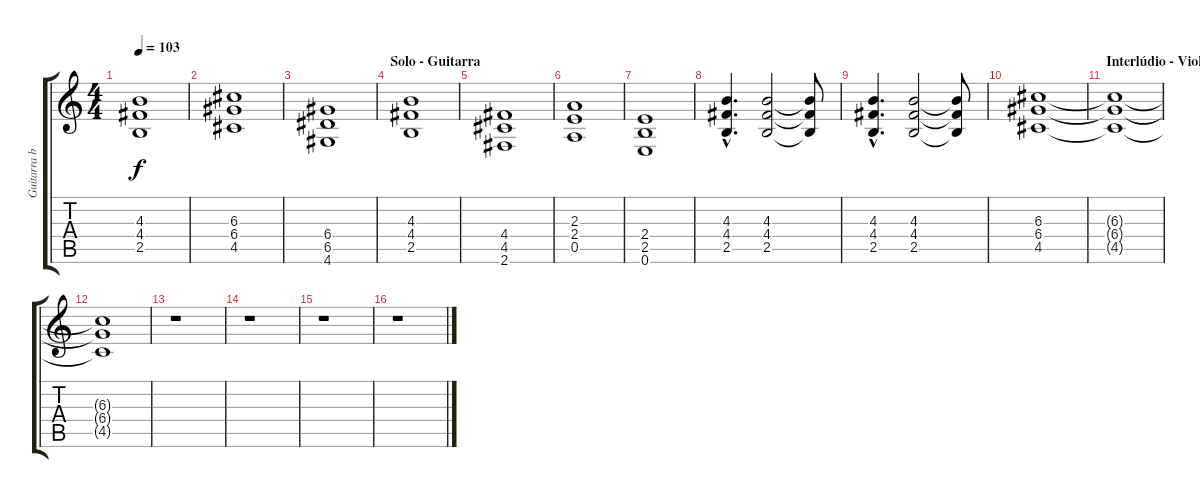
\track ("Guitarra base" "Guitarra b") {instrument overdrivenguitar}
\staff {score tabs}
\tuning (E4 B3 G3 D3 A2 E2) {hide}
\ts (4 4)
\tempo 103
\clef g2
\ks c
(4.3 4.4 2.5).1{dy f} |
(6.3 6.4 4.5).1 |
(6.4 6.5 4.6).1 |
\section ("" "Solo - Guitarra")
(4.3 4.4 2.5).1 |
(4.4 4.5 2.6).1 |
(2.3 2.4 0.5).1 |
(2.4 2.5 0.6).1 |
(4.3{hac} 4.4{hac} 2.5{hac}).4{d} (4.3 4.4 2.5).2 (4.3{t} 4.4{t} 2.5{t}).8 |
(4.3{hac} 4.4{hac} 2.5{hac}).4{d} (4.3 4.4 2.5).2 (4.3{t} 4.4{t} 2.5{t}).8 |
(6.3 6.4 4.5).1 |
\section ("" "Interlúdio - Violino")
(6.3{t} 6.4{t} 4.5{t}).1{volume 2} |
(6.3{t} 6.4{t} 4.5{t}).1 |
r.1 |
r.1 |
r.1 |
r.1
